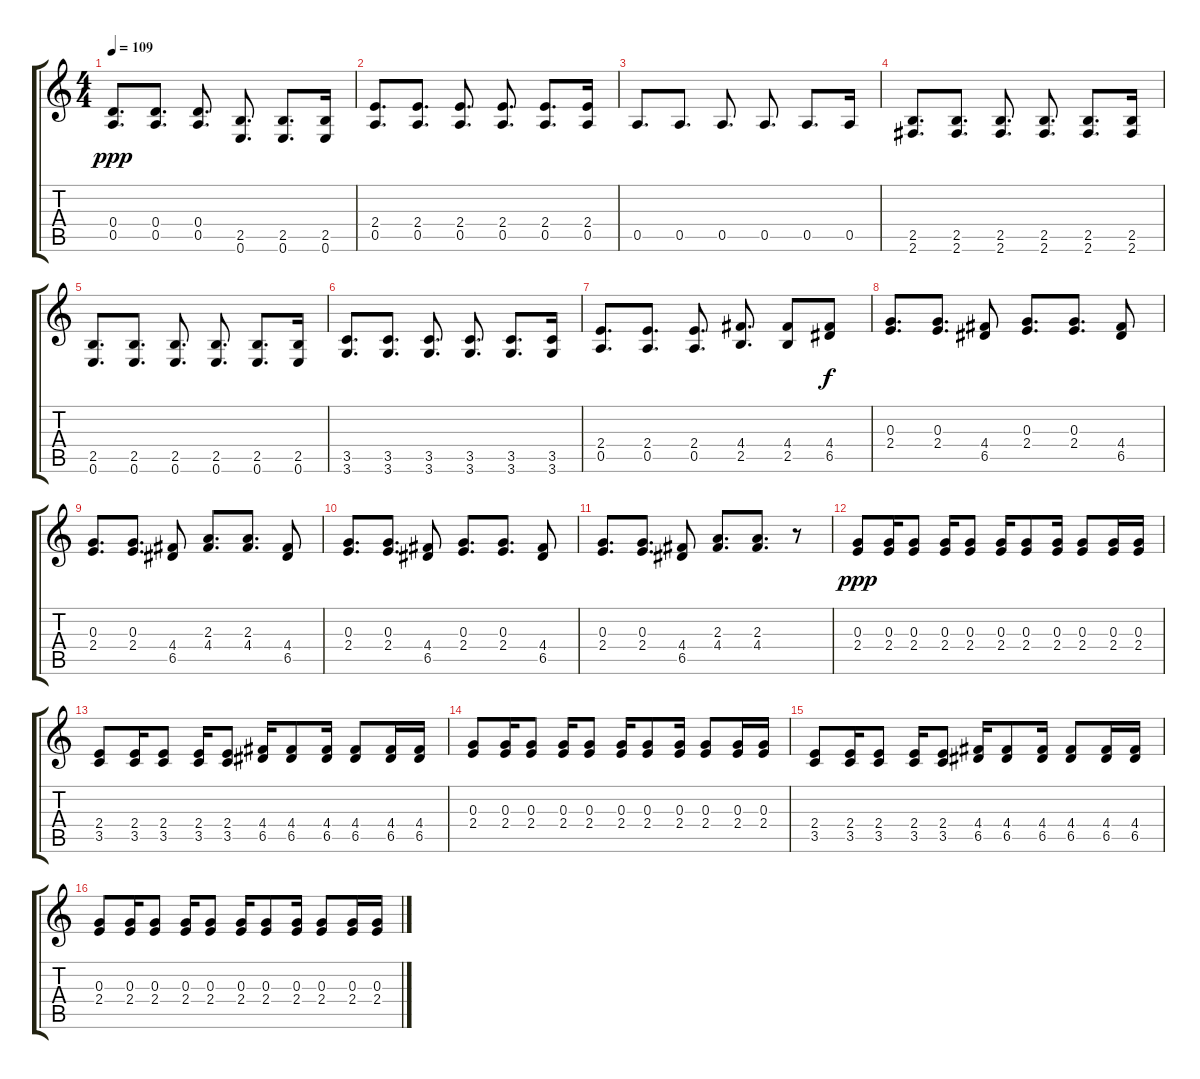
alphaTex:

\track "" {instrument overdrivenguitar}
\staff {score tabs}
\tuning (E4 B3 G3 D3 A2 E2) {hide}
\ts (4 4)
\tempo 109
\clef g2
\ks c
(0.4 0.5).8{d dy ppp} (0.4 0.5).8{d} (0.4 0.5).8{d} (2.5 0.6).8{d} (2.5 0.6).8{d} (2.5 0.6).16 |
(2.4 0.5).8{d} (2.4 0.5).8{d} (2.4 0.5).8{d} (2.4 0.5).8{d} (2.4 0.5).8{d} (2.4 0.5).16 |
0.5.8{d} 0.5.8{d} 0.5.8{d} 0.5.8{d} 0.5.8{d} 0.5.16 |
(2.5 2.6).8{d} (2.5 2.6).8{d} (2.5 2.6).8{d} (2.5 2.6).8{d} (2.5 2.6).8{d} (2.5 2.6).16 |
(2.5 0.6).8{d} (2.5 0.6).8{d} (2.5 0.6).8{d} (2.5 0.6).8{d} (2.5 0.6).8{d} (2.5 0.6).16 |
(3.5 3.6).8{d} (3.5 3.6).8{d} (3.5 3.6).8{d} (3.5 3.6).8{d} (3.5 3.6).8{d} (3.5 3.6).16 |
(2.4 0.5).8{d} (2.4 0.5).8{d} (2.4 0.5).8{d} (4.4 2.5).8{d} (4.4 2.5).8 (4.4 6.5).8{dy f} |
(0.3 2.4).8{d} (0.3 2.4).8{d} (4.4 6.5).8 (0.3 2.4).8{d} (0.3 2.4).8{d} (4.4 6.5).8 |
(0.3 2.4).8{d} (0.3 2.4).8{d} (4.4 6.5).8 (2.3 4.4).8{d} (2.3 4.4).8{d} (4.4 6.5).8 |
(0.3 2.4).8{d} (0.3 2.4).8{d} (4.4 6.5).8 (0.3 2.4).8{d} (0.3 2.4).8{d} (4.4 6.5).8 |
(0.3 2.4).8{d} (0.3 2.4).8{d} (4.4 6.5).8 (2.3 4.4).8{d} (2.3 4.4).8{d} r.8 |
(0.3 2.4).8{dy ppp} (0.3 2.4).16 (0.3 2.4).8 (0.3 2.4).16 (0.3 2.4).8 (0.3 2.4).16 (0.3 2.4).8 (0.3 2.4).16 (0.3 2.4).8 (0.3 2.4).16 (0.3 2.4).16 |
(2.4 3.5).8 (2.4 3.5).16 (2.4 3.5).8 (2.4 3.5).16 (2.4 3.5).8 (4.4 6.5).16 (4.4 6.5).8 (4.4 6.5).16 (4.4 6.5).8 (4.4 6.5).16 (4.4 6.5).16 |
(0.3 2.4).8 (0.3 2.4).16 (0.3 2.4).8 (0.3 2.4).16 (0.3 2.4).8 (0.3 2.4).16 (0.3 2.4).8 (0.3 2.4).16 (0.3 2.4).8 (0.3 2.4).16 (0.3 2.4).16 |
(2.4 3.5).8 (2.4 3.5).16 (2.4 3.5).8 (2.4 3.5).16 (2.4 3.5).8 (4.4 6.5).16 (4.4 6.5).8 (4.4 6.5).16 (4.4 6.5).8 (4.4 6.5).16 (4.4 6.5).16 |
(0.3 2.4).8 (0.3 2.4).16 (0.3 2.4).8 (0.3 2.4).16 (0.3 2.4).8 (0.3 2.4).16 (0.3 2.4).8 (0.3 2.4).16 (0.3 2.4).8 (0.3 2.4).16 (0.3 2.4).16
